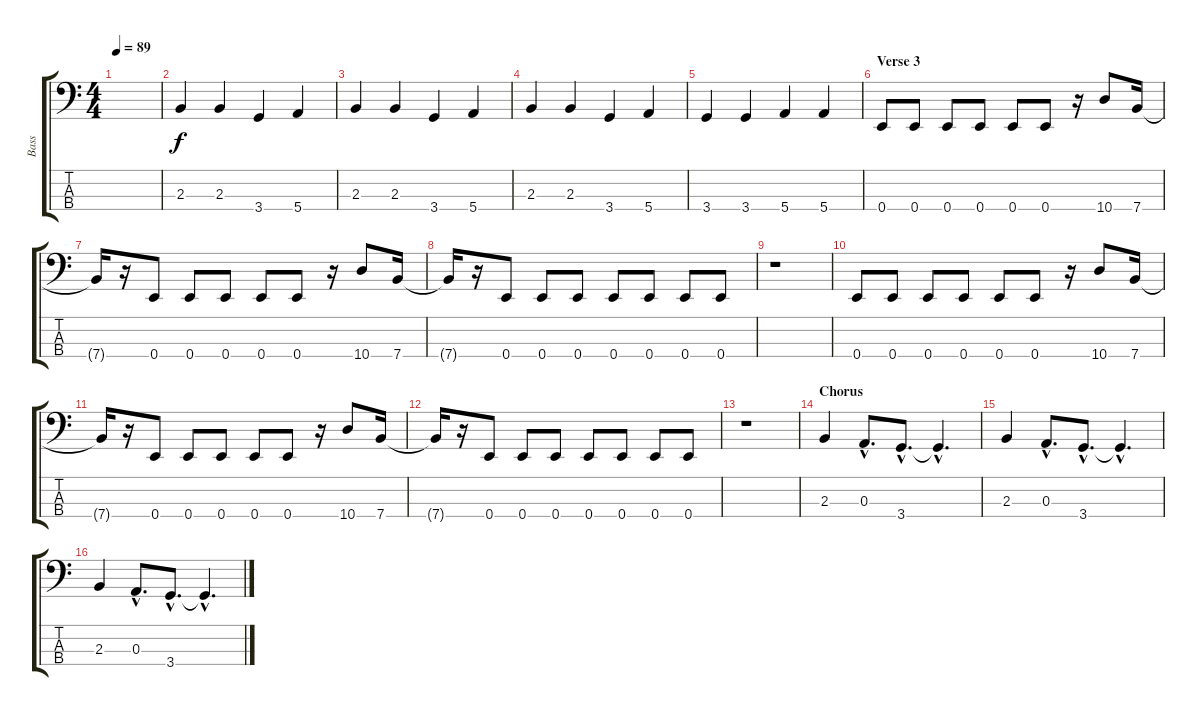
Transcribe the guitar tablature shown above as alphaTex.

\track ("Bass" "Bass") {instrument electricbassfinger}
\staff {score tabs}
\tuning (G2 D2 A1 E1) {hide}
\ts (4 4)
\tempo 89
\clef f4
\ks c
|
2.3.4 2.3.4 3.4.4 5.4.4 |
2.3.4 2.3.4 3.4.4 5.4.4 |
2.3.4 2.3.4 3.4.4 5.4.4 |
3.4.4 3.4.4 5.4.4 5.4.4 |
\section ("" "Verse 3")
0.4.8 0.4.8 0.4.8 0.4.8 0.4.8 0.4.8 r.16 10.4.8 7.4.16 |
7.4{t}.16 r.16 0.4.8 0.4.8 0.4.8 0.4.8 0.4.8 r.16 10.4.8 7.4.16 |
7.4{t}.16 r.16 0.4.8 0.4.8 0.4.8 0.4.8 0.4.8 0.4.8 0.4.8 |
r.1 |
0.4.8 0.4.8 0.4.8 0.4.8 0.4.8 0.4.8 r.16 10.4.8 7.4.16 |
7.4{t}.16 r.16 0.4.8 0.4.8 0.4.8 0.4.8 0.4.8 r.16 10.4.8 7.4.16 |
7.4{t}.16 r.16 0.4.8 0.4.8 0.4.8 0.4.8 0.4.8 0.4.8 0.4.8 |
r.1 |
\section ("" "Chorus")
2.3.4 0.3{hac}.8{d} 3.4{hac}.8{d} 3.4{hac t}.4{d} |
2.3.4 0.3{hac}.8{d} 3.4{hac}.8{d} 3.4{hac t}.4{d} |
2.3.4 0.3{hac}.8{d} 3.4{hac}.8{d} 3.4{hac t}.4{d}
